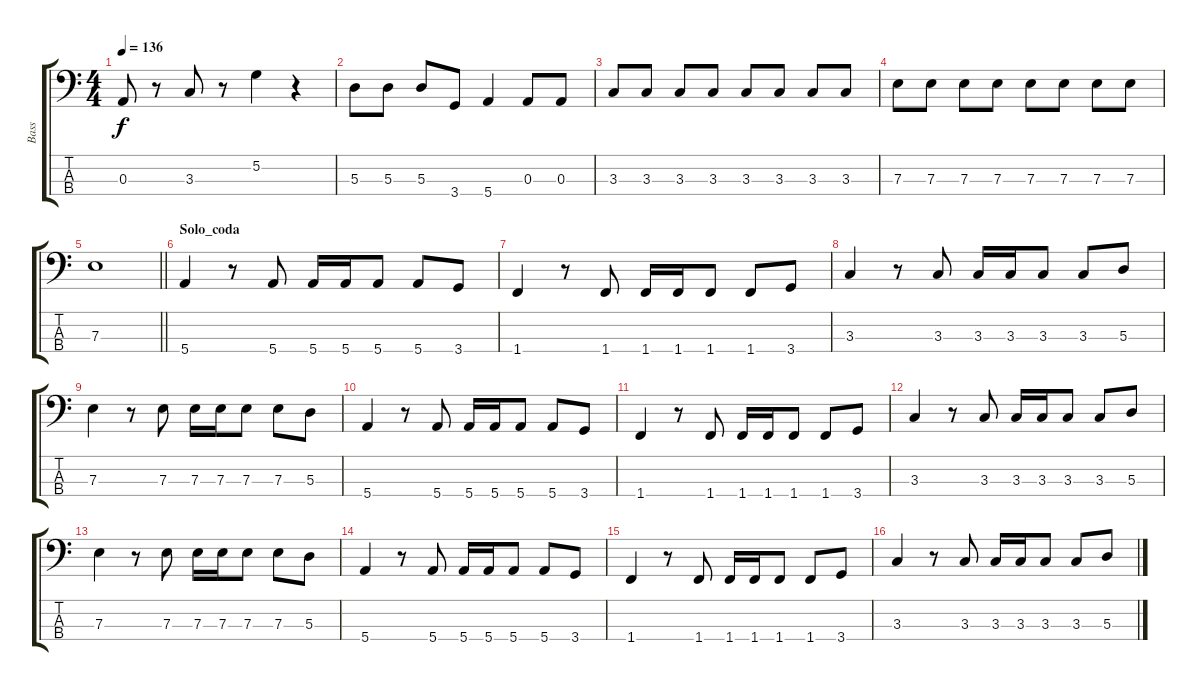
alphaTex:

\track ("Bass" "Bass") {instrument electricbassfinger}
\staff {score tabs}
\tuning (G2 D2 A1 E1) {hide}
\ts (4 4)
\tempo 136
\clef f4
\ks c
0.3.8{dy f} r.8 3.3.8 r.8 5.2.4 r.4 |
5.3.8 5.3.8 5.3.8 3.4.8 5.4.4 0.3.8 0.3.8 |
3.3.8 3.3.8 3.3.8 3.3.8 3.3.8 3.3.8 3.3.8 3.3.8 |
7.3.8 7.3.8 7.3.8 7.3.8 7.3.8 7.3.8 7.3.8 7.3.8 |
\barLineRight lightlight
7.3.1 |
\section ("" "Solo_coda")
5.4.4 r.8 5.4.8 5.4.16 5.4.16 5.4.8 5.4.8 3.4.8 |
1.4.4 r.8 1.4.8 1.4.16 1.4.16 1.4.8 1.4.8 3.4.8 |
3.3.4 r.8 3.3.8 3.3.16 3.3.16 3.3.8 3.3.8 5.3.8 |
7.3.4 r.8 7.3.8 7.3.16 7.3.16 7.3.8 7.3.8 5.3.8 |
5.4.4 r.8 5.4.8 5.4.16 5.4.16 5.4.8 5.4.8 3.4.8 |
1.4.4 r.8 1.4.8 1.4.16 1.4.16 1.4.8 1.4.8 3.4.8 |
3.3.4 r.8 3.3.8 3.3.16 3.3.16 3.3.8 3.3.8 5.3.8 |
7.3.4 r.8 7.3.8 7.3.16 7.3.16 7.3.8 7.3.8 5.3.8 |
5.4.4 r.8 5.4.8 5.4.16 5.4.16 5.4.8 5.4.8 3.4.8 |
1.4.4 r.8 1.4.8 1.4.16 1.4.16 1.4.8 1.4.8 3.4.8 |
3.3.4 r.8 3.3.8 3.3.16 3.3.16 3.3.8 3.3.8 5.3.8
